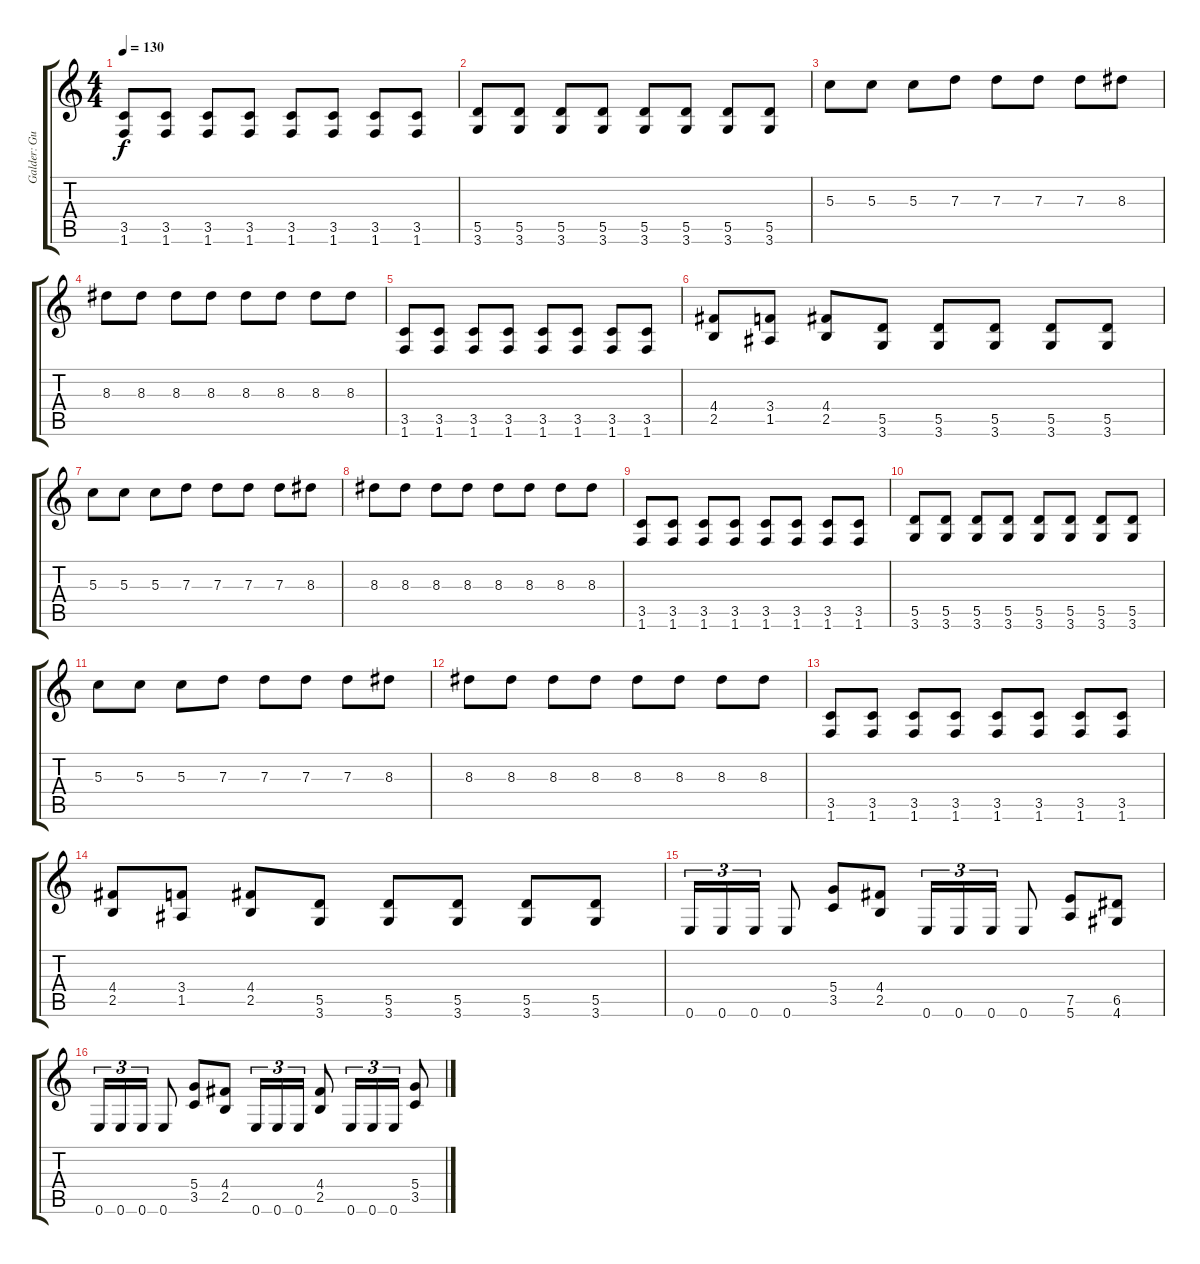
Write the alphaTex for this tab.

\track ("Galder: Guitar 2" "Galder: Gu") {instrument acousticguitarsteel}
\staff {score tabs}
\tuning (E4 B3 G3 D3 A2 E2) {hide}
\ts (4 4)
\tempo 130
\clef g2
\ks c
(3.5 1.6).8{dy f} (3.5 1.6).8 (3.5 1.6).8 (3.5 1.6).8 (3.5 1.6).8 (3.5 1.6).8 (3.5 1.6).8 (3.5 1.6).8 |
(5.5 3.6).8 (5.5 3.6).8 (5.5 3.6).8 (5.5 3.6).8 (5.5 3.6).8 (5.5 3.6).8 (5.5 3.6).8 (5.5 3.6).8 |
5.3.8 5.3.8 5.3.8 7.3.8 7.3.8 7.3.8 7.3.8 8.3.8 |
8.3.8 8.3.8 8.3.8 8.3.8 8.3.8 8.3.8 8.3.8 8.3.8 |
(3.5 1.6).8 (3.5 1.6).8 (3.5 1.6).8 (3.5 1.6).8 (3.5 1.6).8 (3.5 1.6).8 (3.5 1.6).8 (3.5 1.6).8 |
(4.4 2.5).8 (3.4 1.5).8 (4.4 2.5).8 (5.5 3.6).8 (5.5 3.6).8 (5.5 3.6).8 (5.5 3.6).8 (5.5 3.6).8 |
5.3.8 5.3.8 5.3.8 7.3.8 7.3.8 7.3.8 7.3.8 8.3.8 |
8.3.8 8.3.8 8.3.8 8.3.8 8.3.8 8.3.8 8.3.8 8.3.8 |
(3.5 1.6).8 (3.5 1.6).8 (3.5 1.6).8 (3.5 1.6).8 (3.5 1.6).8 (3.5 1.6).8 (3.5 1.6).8 (3.5 1.6).8 |
(5.5 3.6).8 (5.5 3.6).8 (5.5 3.6).8 (5.5 3.6).8 (5.5 3.6).8 (5.5 3.6).8 (5.5 3.6).8 (5.5 3.6).8 |
5.3.8 5.3.8 5.3.8 7.3.8 7.3.8 7.3.8 7.3.8 8.3.8 |
8.3.8 8.3.8 8.3.8 8.3.8 8.3.8 8.3.8 8.3.8 8.3.8 |
(3.5 1.6).8 (3.5 1.6).8 (3.5 1.6).8 (3.5 1.6).8 (3.5 1.6).8 (3.5 1.6).8 (3.5 1.6).8 (3.5 1.6).8 |
(4.4 2.5).8 (3.4 1.5).8 (4.4 2.5).8 (5.5 3.6).8 (5.5 3.6).8 (5.5 3.6).8 (5.5 3.6).8 (5.5 3.6).8 |
0.6.16{tu (3 2) instrument distortionguitar} 0.6.16{tu (3 2)} 0.6.16{tu (3 2)} 0.6.8 (5.4 3.5).8 (4.4 2.5).8 0.6.16{tu (3 2)} 0.6.16{tu (3 2)} 0.6.16{tu (3 2)} 0.6.8 (7.5 5.6).8 (6.5 4.6).8 |
0.6.16{tu (3 2)} 0.6.16{tu (3 2)} 0.6.16{tu (3 2)} 0.6.8 (5.4 3.5).8 (4.4 2.5).8 0.6.16{tu (3 2)} 0.6.16{tu (3 2)} 0.6.16{tu (3 2)} (4.4 2.5).8 0.6.16{tu (3 2)} 0.6.16{tu (3 2)} 0.6.16{tu (3 2)} (5.4 3.5).8
